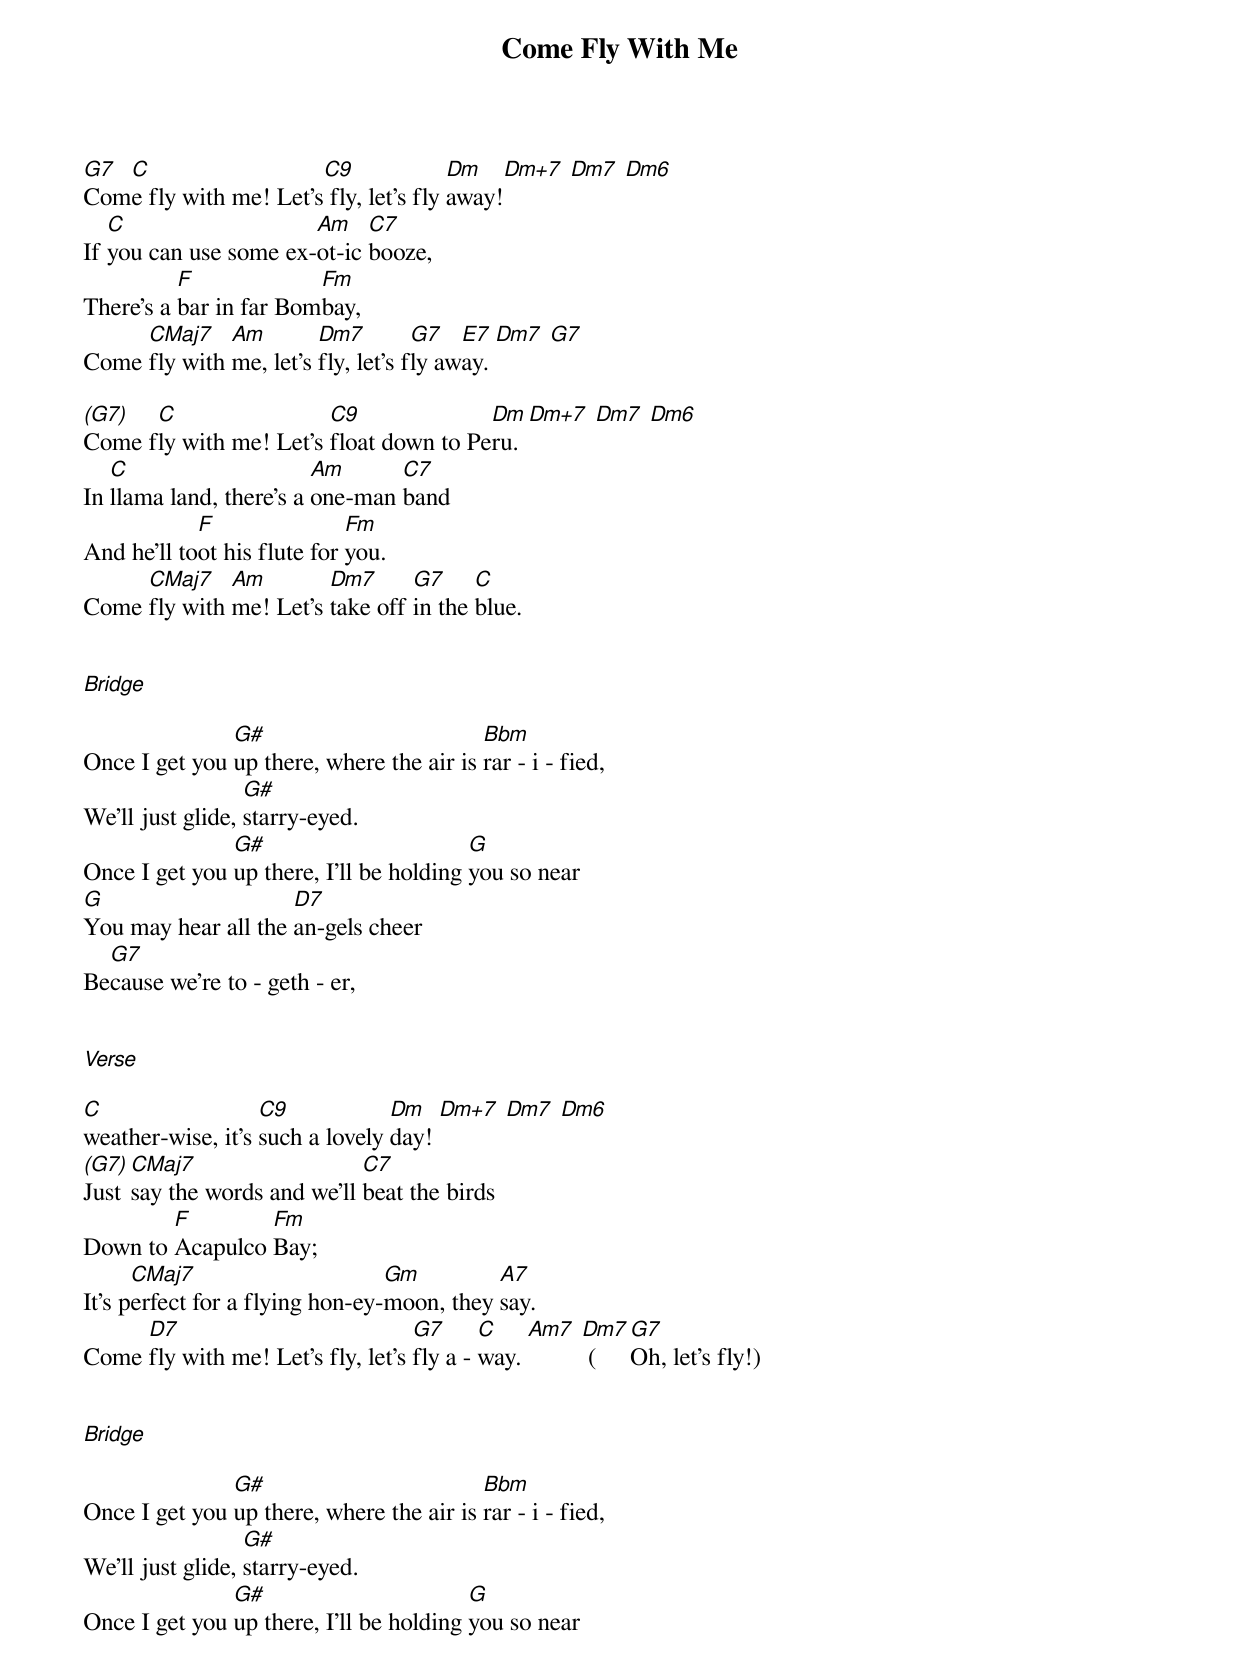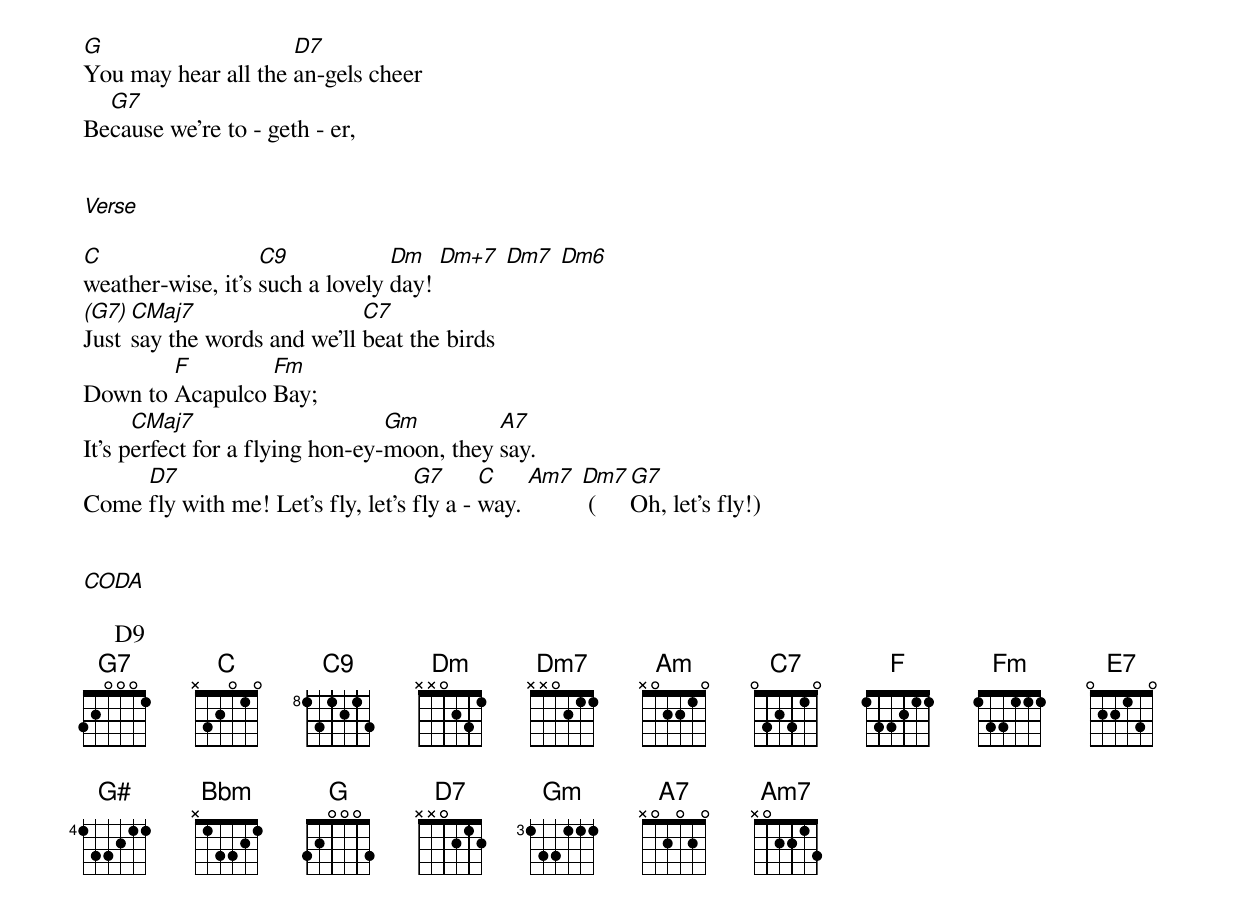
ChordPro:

{title: Come Fly With Me}
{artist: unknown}
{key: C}
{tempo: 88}


[G7]Com[C]e fly with me! Let's[C9] fly, let's fly [Dm]away![Dm+7] [Dm7] [Dm6]
If [C]you can use some ex-[Am]ot-ic [C7]booze,
There's a [F]bar in far Bom[Fm]bay,
Come [CMaj7]fly with [Am]me, let's [Dm7]fly, let's f[G7]ly aw[E7]ay. [Dm7] [G7]

[(G7)]Come f[C]ly with me! Let's [C9]float down to Pe[Dm]ru. [Dm+7] [Dm7] [Dm6]
In [C]llama land, there's a [Am]one-man [C7]band
And he'll to[F]ot his flute for [Fm]you.
Come [CMaj7]fly with [Am]me! Let's [Dm7]take off [G7]in the [C]blue.


[Bridge]

Once I get you [G#]up there, where the air is [Bbm]rar - i - fied,
We'll just glide, [G#]starry-eyed.
Once I get you [G#]up there, I'll be holding [G]you so near
[G]You may hear all the [D7]an-gels cheer
Be[G7]cause we're to - geth - er,


[Verse]

[C]weather-wise, it's [C9]such a lovely [Dm]day! [Dm+7] [Dm7] [Dm6]
[(G7)]Just [CMaj7]say the words and we'll [C7]beat the birds
Down to [F]Acapulco [Fm]Bay;
It's p[CMaj7]erfect for a flying hon-ey-[Gm]moon, they [A7]say.
Come [D7]fly with me! Let's fly, let's [G7]fly a - [C]way. [Am7] [Dm7] ([G7]Oh, let’s fly!)

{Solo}

[Bridge]

Once I get you [G#]up there, where the air is [Bbm]rar - i - fied,
We'll just glide, [G#]starry-eyed.
Once I get you [G#]up there, I'll be holding [G]you so near
[G]You may hear all the [D7]an-gels cheer
Be[G7]cause we're to - geth - er,


[Verse]

[C]weather-wise, it's [C9]such a lovely [Dm]day! [Dm+7] [Dm7] [Dm6]
[(G7)]Just [CMaj7]say the words and we'll [C7]beat the birds
Down to [F]Acapulco [Fm]Bay;
It's p[CMaj7]erfect for a flying hon-ey-[Gm]moon, they [A7]say.
Come [D7]fly with me! Let's fly, let's [G7]fly a - [C]way. [Am7] [Dm7] ([G7]Oh, let’s fly!)


[CODA]

     D9
